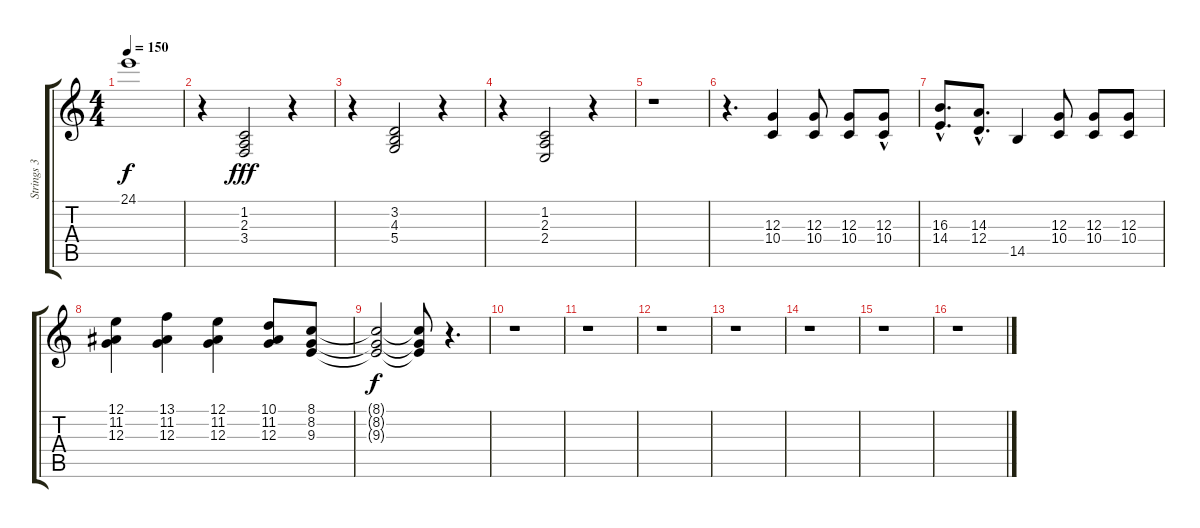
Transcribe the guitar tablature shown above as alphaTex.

\track ("Strings 3" "Strings 3") {instrument stringensemble1}
\staff {score tabs}
\tuning (E4 B3 G3 D3 A2 E2) {hide}
\ts (4 4)
\tempo 150
\clef g2
\ks c
24.1{t}.1{dy f} |
r.4 (1.2 2.3 3.4).2{dy fff} r.4 |
r.4 (3.2 4.3 5.4).2 r.4 |
r.4 (1.2 2.3 2.4).2 r.4 |
r.1 |
r.4{d} (12.3 10.4).4 (12.3 10.4).8 (12.3 10.4).8 (12.3{hac} 10.4{hac}).8 |
(16.3{hac} 14.4{hac}).8{d} (14.3{hac} 12.4{hac}).8{d} 14.5.4 (12.3 10.4).8 (12.3 10.4).8 (12.3 10.4).8 |
(12.1 11.2 12.3).4 (13.1 11.2 12.3).4 (12.1 11.2 12.3).4 (10.1 11.2 12.3).8 (8.1 8.2 9.3).8 |
(8.1{t} 8.2{t} 9.3{t}).2{dy f} (8.1{t} 8.2{t} 9.3{t}).8 r.4{d} |
r.1 |
r.1 |
r.1 |
r.1 |
r.1 |
r.1 |
r.1
